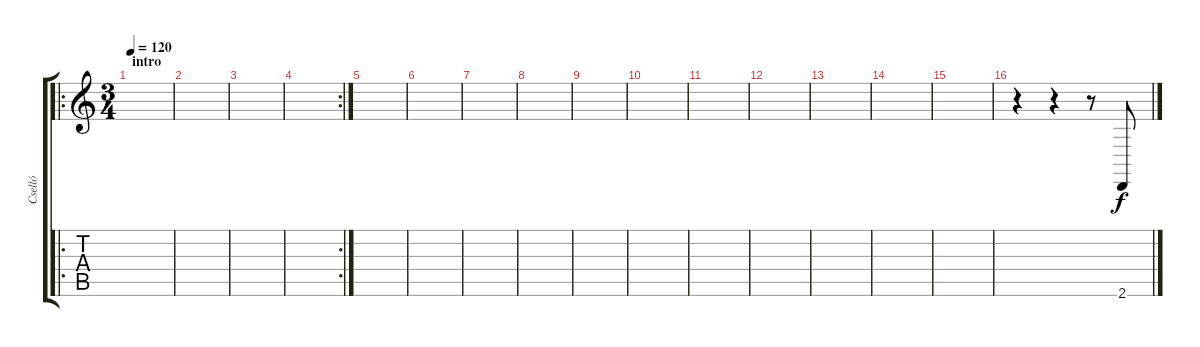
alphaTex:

\track ("Cselló" "Cselló") {instrument cello}
\staff {score tabs}
\tuning (C4 G3 Eb3 Bb2 F2 C2) {hide}
\ro
\ts (3 4)
\section ("" "intro")
\tempo 120
\clef g2
\ks c
|
|
|
\rc 2
|
|
|
|
|
|
|
|
|
|
|
|
r.4 r.4 r.8 2.6.8
